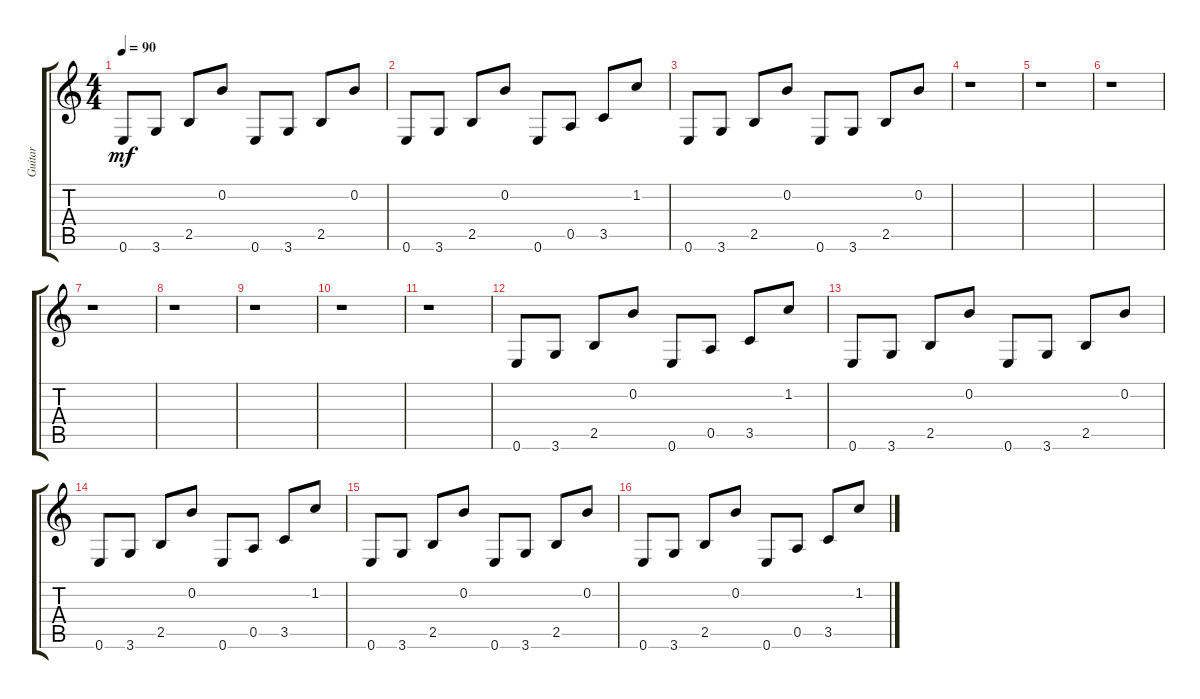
\track ("Guitar" "Guitar") {instrument acousticguitarnylon}
\staff {score tabs}
\tuning (E4 B3 G3 D3 A2 E2) {hide}
\ts (4 4)
\tempo 90
\clef g2
\ks c
0.6.8{dy mf} 3.6.8 2.5.8 0.2.8 0.6.8 3.6.8 2.5.8 0.2.8 |
0.6.8 3.6.8 2.5.8 0.2.8 0.6.8 0.5.8 3.5.8 1.2.8 |
0.6.8 3.6.8 2.5.8 0.2.8 0.6.8 3.6.8 2.5.8 0.2.8 |
r.1 |
r.1 |
r.1 |
r.1 |
r.1 |
r.1 |
r.1 |
r.1 |
0.6.8 3.6.8 2.5.8 0.2.8 0.6.8 0.5.8 3.5.8 1.2.8 |
0.6.8 3.6.8 2.5.8 0.2.8 0.6.8 3.6.8 2.5.8 0.2.8 |
0.6.8 3.6.8 2.5.8 0.2.8 0.6.8 0.5.8 3.5.8 1.2.8 |
0.6.8 3.6.8 2.5.8 0.2.8 0.6.8 3.6.8 2.5.8 0.2.8 |
0.6.8 3.6.8 2.5.8 0.2.8 0.6.8 0.5.8 3.5.8 1.2.8
